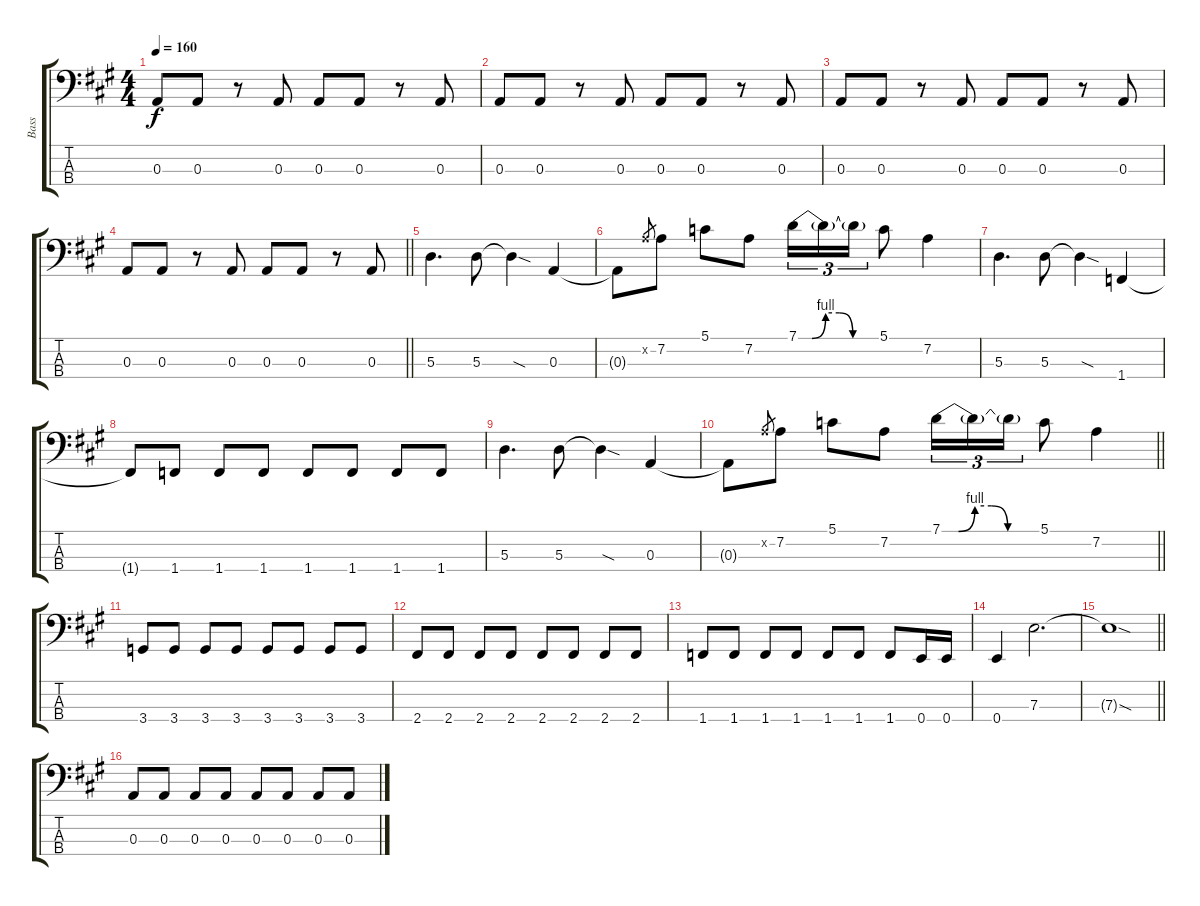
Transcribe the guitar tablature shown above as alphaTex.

\track ("Bass" "Bass") {instrument electricbassfinger}
\staff {score tabs}
\tuning (G2 D2 A1 E1) {hide}
\ts (4 4)
\tempo 160
\clef f4
\ks a
0.3.8{dy f} 0.3.8 r.8 0.3.8 0.3.8 0.3.8 r.8 0.3.8 |
0.3.8 0.3.8 r.8 0.3.8 0.3.8 0.3.8 r.8 0.3.8 |
0.3.8 0.3.8 r.8 0.3.8 0.3.8 0.3.8 r.8 0.3.8 |
\barLineRight lightlight
0.3.8 0.3.8 r.8 0.3.8 0.3.8 0.3.8 r.8 0.3.8 |
5.3.4{d} 5.3.8 5.3{sod t}.4 0.3.4 |
0.3{t}.8 7.2{x}.8{gr} 7.2.8 5.1.8 7.2.8 7.1{be (custom 0 0 10 0 20 4 30 4 40 0 60 0)}.16{tu (3 2)} 7.1{t}.16{tu (3 2)} 7.1{t}.16{tu (3 2)} 5.1.8 7.2.4 |
5.3.4{d} 5.3.8 5.3{sod t}.4 1.4.4 |
1.4{t}.8 1.4.8 1.4.8 1.4.8 1.4.8 1.4.8 1.4.8 1.4.8 |
5.3.4{d} 5.3.8 5.3{sod t}.4 0.3.4 |
\barLineRight lightlight
0.3{t}.8 7.2{x}.8{gr} 7.2.8 5.1.8 7.2.8 7.1{be (custom 0 0 10 0 20 4 30 4 40 0 60 0)}.16{tu (3 2)} 7.1{t}.16{tu (3 2)} 7.1{t}.16{tu (3 2)} 5.1.8 7.2.4 |
3.4.8 3.4.8 3.4.8 3.4.8 3.4.8 3.4.8 3.4.8 3.4.8 |
2.4.8 2.4.8 2.4.8 2.4.8 2.4.8 2.4.8 2.4.8 2.4.8 |
1.4.8 1.4.8 1.4.8 1.4.8 1.4.8 1.4.8 1.4.8 0.4.16 0.4.16 |
0.4.4 7.3.2{d} |
\barLineRight lightlight
7.3{sod t}.1 |
0.3.8 0.3.8 0.3.8 0.3.8 0.3.8 0.3.8 0.3.8 0.3.8
